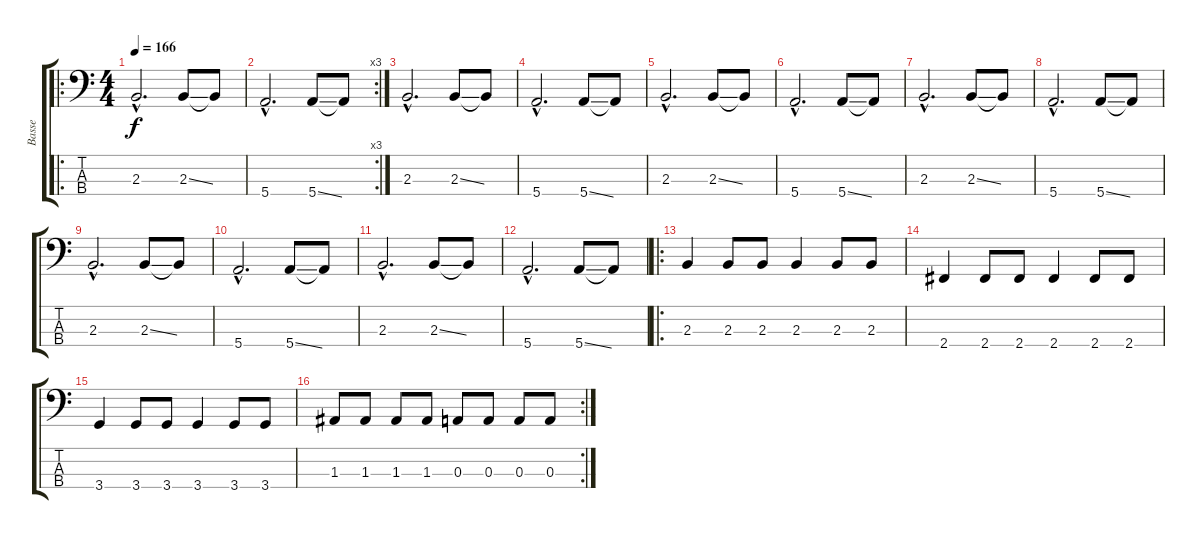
\track ("Basse" "Basse") {instrument electricbassfinger}
\staff {score tabs}
\tuning (G2 D2 A1 E1) {hide}
\ro
\ts (4 4)
\tempo 166
\clef f4
\ks c
2.3{hac}.2{d dy f} 2.3{ss}.8 2.3{t}.8 |
\rc 3
5.4{hac}.2{d} 5.4{ss}.8 5.4{t}.8 |
2.3{hac}.2{d} 2.3{ss}.8 2.3{t}.8 |
5.4{hac}.2{d} 5.4{ss}.8 5.4{t}.8 |
2.3{hac}.2{d} 2.3{ss}.8 2.3{t}.8 |
5.4{hac}.2{d} 5.4{ss}.8 5.4{t}.8 |
2.3{hac}.2{d} 2.3{ss}.8 2.3{t}.8 |
5.4{hac}.2{d} 5.4{ss}.8 5.4{t}.8 |
2.3{hac}.2{d} 2.3{ss}.8 2.3{t}.8 |
5.4{hac}.2{d} 5.4{ss}.8 5.4{t}.8 |
2.3{hac}.2{d} 2.3{ss}.8 2.3{t}.8 |
5.4{hac}.2{d} 5.4{ss}.8 5.4{t}.8 |
\ro
2.3.4 2.3.8 2.3.8 2.3.4 2.3.8 2.3.8 |
2.4.4 2.4.8 2.4.8 2.4.4 2.4.8 2.4.8 |
3.4.4 3.4.8 3.4.8 3.4.4 3.4.8 3.4.8 |
\rc 2
1.3.8 1.3.8 1.3.8 1.3.8 0.3.8 0.3.8 0.3.8 0.3.8
